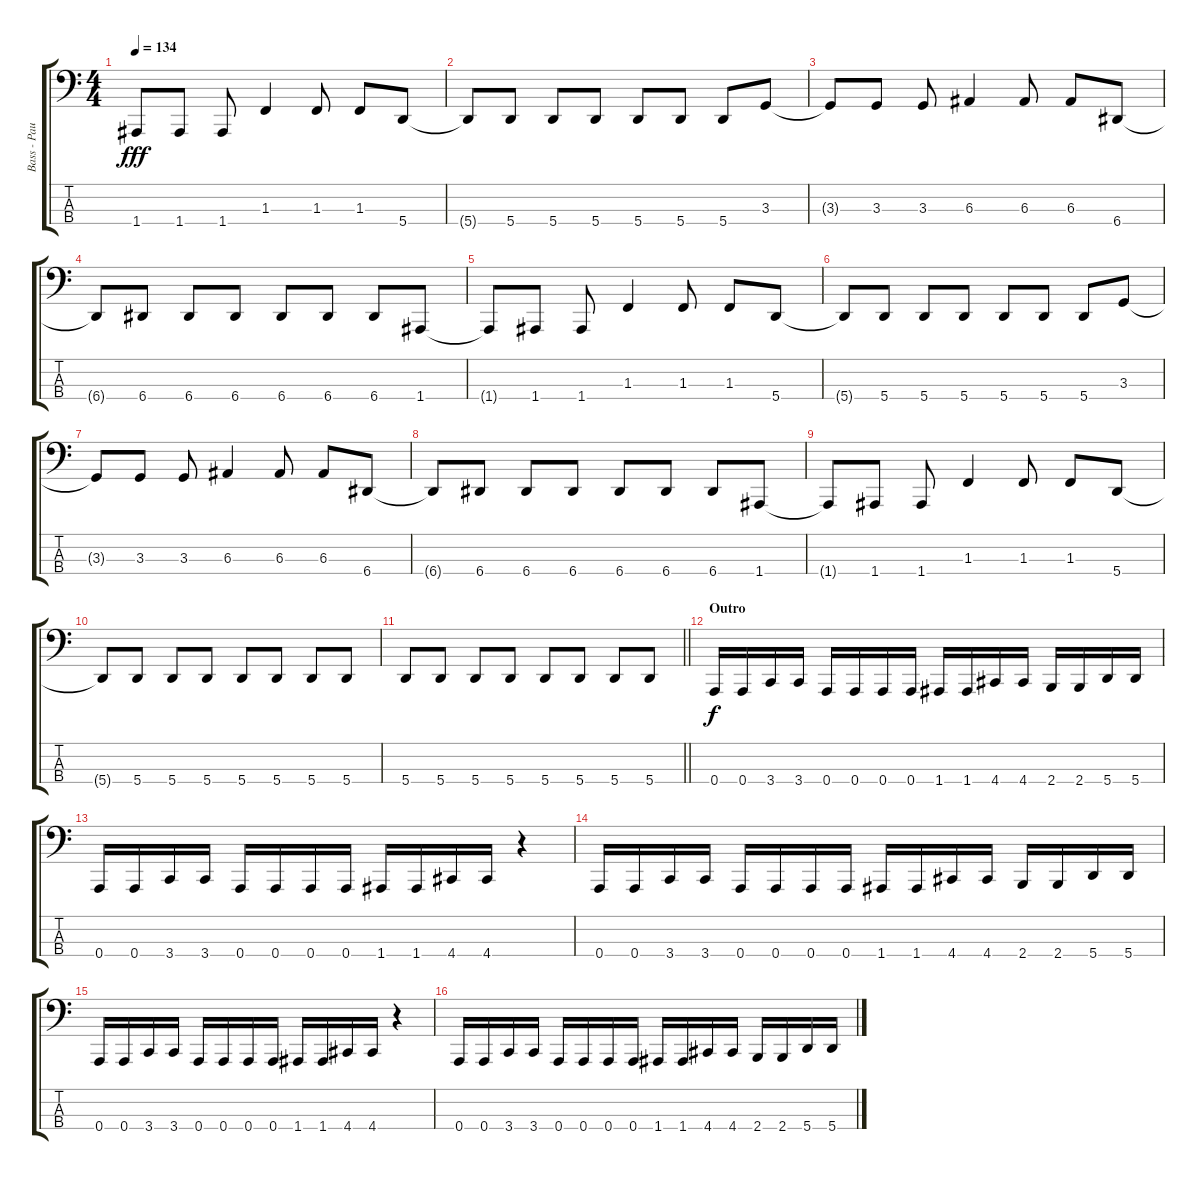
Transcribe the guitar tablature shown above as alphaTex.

\track ("Bass - Paul" "Bass - Pau") {instrument electricbasspick}
\staff {score tabs}
\tuning (D2 A1 E1 A0) {hide}
\ts (4 4)
\tempo 134
\clef f4
\ks c
1.4{t}.8{dy fff} 1.4.8 1.4.8 1.3.4 1.3.8 1.3.8 5.4.8 |
5.4{t}.8 5.4.8 5.4.8 5.4.8 5.4.8 5.4.8 5.4.8 3.3.8 |
3.3{t}.8 3.3.8 3.3.8 6.3.4 6.3.8 6.3.8 6.4.8 |
6.4{t}.8 6.4.8 6.4.8 6.4.8 6.4.8 6.4.8 6.4.8 1.4.8 |
1.4{t}.8 1.4.8 1.4.8 1.3.4 1.3.8 1.3.8 5.4.8 |
5.4{t}.8 5.4.8 5.4.8 5.4.8 5.4.8 5.4.8 5.4.8 3.3.8 |
3.3{t}.8 3.3.8 3.3.8 6.3.4 6.3.8 6.3.8 6.4.8 |
6.4{t}.8 6.4.8 6.4.8 6.4.8 6.4.8 6.4.8 6.4.8 1.4.8 |
1.4{t}.8 1.4.8 1.4.8 1.3.4 1.3.8 1.3.8 5.4.8 |
5.4{t}.8 5.4.8 5.4.8 5.4.8 5.4.8 5.4.8 5.4.8 5.4.8 |
\barLineRight lightlight
5.4.8 5.4.8 5.4.8 5.4.8 5.4.8 5.4.8 5.4.8 5.4.8 |
\section ("" "Outro")
0.4.16{dy f} 0.4.16 3.4.16 3.4.16 0.4.16 0.4.16 0.4.16 0.4.16 1.4.16 1.4.16 4.4.16 4.4.16 2.4.16 2.4.16 5.4.16 5.4.16 |
0.4.16 0.4.16 3.4.16 3.4.16 0.4.16 0.4.16 0.4.16 0.4.16 1.4.16 1.4.16 4.4.16 4.4.16 r.4 |
0.4.16 0.4.16 3.4.16 3.4.16 0.4.16 0.4.16 0.4.16 0.4.16 1.4.16 1.4.16 4.4.16 4.4.16 2.4.16 2.4.16 5.4.16 5.4.16 |
0.4.16 0.4.16 3.4.16 3.4.16 0.4.16 0.4.16 0.4.16 0.4.16 1.4.16 1.4.16 4.4.16 4.4.16 r.4 |
0.4.16 0.4.16 3.4.16 3.4.16 0.4.16 0.4.16 0.4.16 0.4.16 1.4.16 1.4.16 4.4.16 4.4.16 2.4.16 2.4.16 5.4.16 5.4.16
